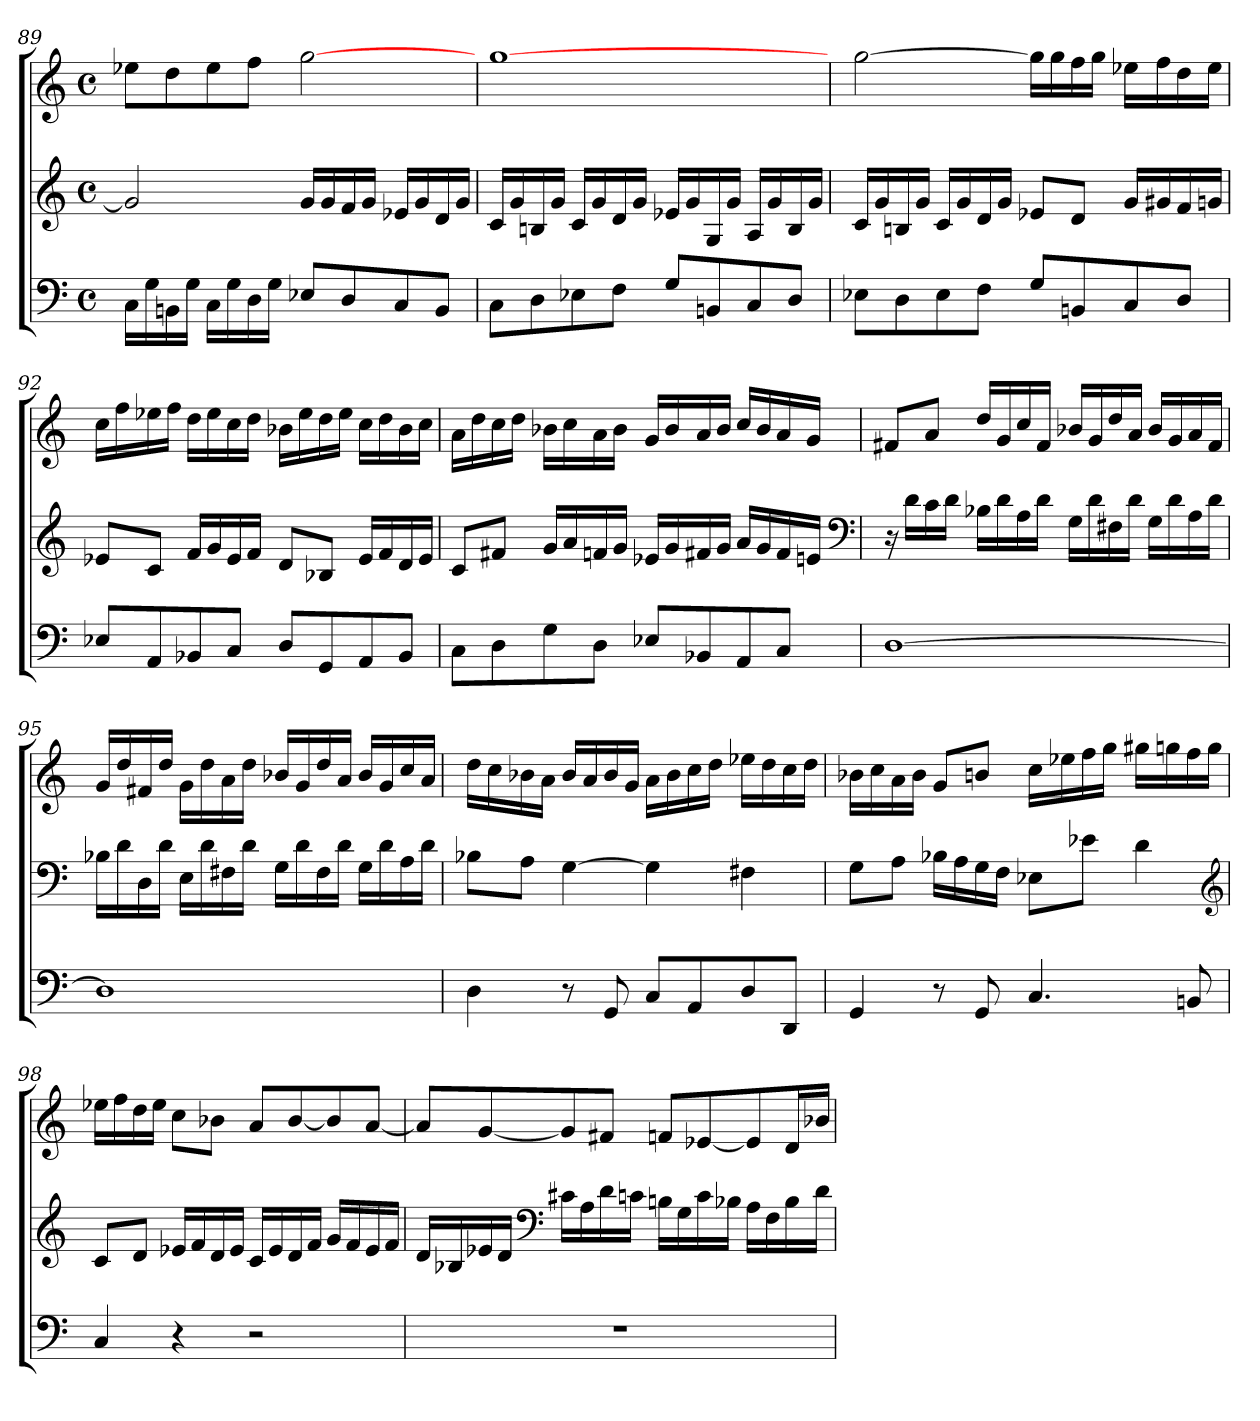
**kern	**kern	**kern
*part3	*part2	*part1
*staff3	*staff2	*staff1
!!LO:LB:g=z
*clefF4	*clefG2	*clefG2
*M4/4	*M4/4	*M4/4
*met(c)	*met(c)	*met(c)
=89	=89	=89
16C\LL	2g/]	8ee-X\L
16G\	.	.
16BBn\	.	8dd\
16G\JJ	.	.
16C\LL	.	8ee-\
16G\	.	.
16D\	.	8ff\J
16G\JJ	.	.
8E-X/L	16g/LL	[2gg\
.	16g/	.
8D/	16f/	.
.	16g/JJ	.
8C/	16e-X/LL	.
.	16g/	.
8BB/J	16d/	.
.	16g/JJ	.
=90	=90	=90
8C\L	16c/LL	[1gg
.	16g/	.
8D\	16Bn/	.
.	16g/JJ	.
8E-X\	16c/LL	.
.	16g/	.
8F\J	16d/	.
.	16g/JJ	.
8G/L	16e-X/LL	.
.	16g/	.
8BBn/	16G/	.
.	16g/JJ	.
8C/	16A/LL	.
.	16g/	.
8D/J	16B/	.
.	16g/JJ	.
!!LO:LB:g=z
=91	=91	=91
8E-X\L	16c/LL	[2gg\
.	16g/	.
8D\	16Bn/	.
.	16g/JJ	.
8E-\	16c/LL	.
.	16g/	.
8F\J	16d/	.
.	16g/JJ	.
8G/L	8e-X/L	16gg\LL]
.	.	16gg\
8BBn/	8d/J	16ff\
.	.	16gg\JJ
8C/	16g/LL	16ee-X\LL
.	16g#X/	16ff\
8D/J	16f/	16dd\
.	16gn/JJ	16ee-\JJ
=92	=92	=92
8E-X/L	8e-X/L	16cc\LL
.	.	16ff\
8AA/	8c/J	16ee-X\
.	.	16ff\JJ
8BB-/	16f/LL	16dd\LL
.	16g/	16ee-\
8C/J	16e-/	16cc\
.	16f/JJ	16dd\JJ
8D/L	8d/L	16b-\LL
.	.	16ee-\
8GG/	8B-/J	16dd\
.	.	16ee-\JJ
8AA/	16e-/LL	16cc\LL
.	16f/	16dd\
8BB-/J	16d/	16b-\
.	16e-/JJ	16cc\JJ
!!LO:LB:g=z
=93	=93	=93
8C\L	8c/L	16a\LL
.	.	16dd\
8D\	8f#X/J	16cc\
.	.	16dd\JJ
8G\	16g/LL	16b-\LL
.	16a/	16cc\
8D\J	16fn/	16a\
.	16g/JJ	16b-\JJ
8E-X/L	16e-X/LL	16g/LL
.	16g/	16b-/
8BB-/	16f#X/	16a/
.	16g/JJ	16b-/JJ
8AA/	16a/LL	16cc/LL
.	16g/	16b-/
8C/J	16f#/	16a/
.	16en/JJ	16g/JJ
*	*clefF4	*
=94	=94	=94
[1D	16r	8f#X/L
.	16d\LL	.
.	16c\	8a/J
.	16d\JJ	.
.	16B-\LL	16dd/LL
.	16d\	16g/
.	16A\	16cc/
.	16d\JJ	16f#/JJ
.	16G\LL	16b-/LL
.	16d\	16g/
.	16F#X\	16dd/
.	16d\JJ	16a/JJ
.	16G\LL	16b-/LL
.	16d\	16g/
.	16A\	16a/
.	16d\JJ	16f#/JJ
!!LO:LB:g=z
=95	=95	=95
1D]	16B-\LL	16g/LL
.	16d\	16dd/
.	16D\	16f#X/
.	16d\JJ	16dd/JJ
.	16E\LL	16g\LL
.	16d\	16dd\
.	16F#X\	16a\
.	16d\JJ	16dd\JJ
.	16G\LL	16b-/LL
.	16d\	16g/
.	16F#\	16dd/
.	16d\JJ	16a/JJ
.	16G\LL	16b-/LL
.	16d\	16g/
.	16A\	16cc/
.	16d\JJ	16a/JJ
=96	=96	=96
4D\	8B-\L	16dd\LL
.	.	16cc\
.	8A\J	16b-\
.	.	16a\JJ
8r	[4G\	16b-/LL
.	.	16a/
8GG/	.	16b-/
.	.	16g/JJ
8C/L	4G\]	16a\LL
.	.	16b-\
8AA/	.	16cc\
.	.	16dd\JJ
8D/	4F#X\	16ee-X\LL
.	.	16dd\
8DD/J	.	16cc\
.	.	16dd\JJ
!!LO:LB:g=z
=97	=97	=97
4GG/	8G\L	16b-\LL
.	.	16cc\
.	8A\J	16a\
.	.	16b-\JJ
8r	16B-\LL	8g/L
.	16A\	.
8GG/	16G\	8bn/J
.	16F\JJ	.
4.C/	8E-X\L	16cc\LL
.	.	16ee-X\
.	8e-X\J	16ff\
.	.	16gg\JJ
.	4d\	16gg#X\LL
.	.	16ggn\
8BBn/	.	16ff\
.	.	16gg\JJ
*	*clefG2	*
=98	=98	=98
4C/	8c/L	16ee-X\LL
.	.	16ff\
.	8d/J	16dd\
.	.	16ee-\JJ
4r	16e-X/LL	8cc\L
.	16f/	.
.	16d/	8b-\J
.	16e-/JJ	.
2r	16c/LL	8a/L
.	16e-/	.
.	16d/	[8b-/
.	16f/JJ	.
.	16g/LL	8b-/]
.	16f/	.
.	16e-/	[8a/J
.	16f/JJ	.
!!LO:LB:g=z
=99	=99	=99
1r	16d/LL	8a/L]
.	16B-/	.
.	16e-X/	[8g/
.	16d/JJ	.
*	*clefF4	*
.	16c#X\LL	8g/]
.	16A\	.
.	16d\	8f#X/J
.	16cn\JJ	.
.	16Bn\LL	8fn/L
.	16G\	.
.	16c\	[8e-X/
.	16B-X\JJ	.
.	16A\LL	8e-/]
.	16F\	.
.	16B-\	16d/L
.	16d\JJ	16b-/JJ
=	=	=
*-	*-	*-
